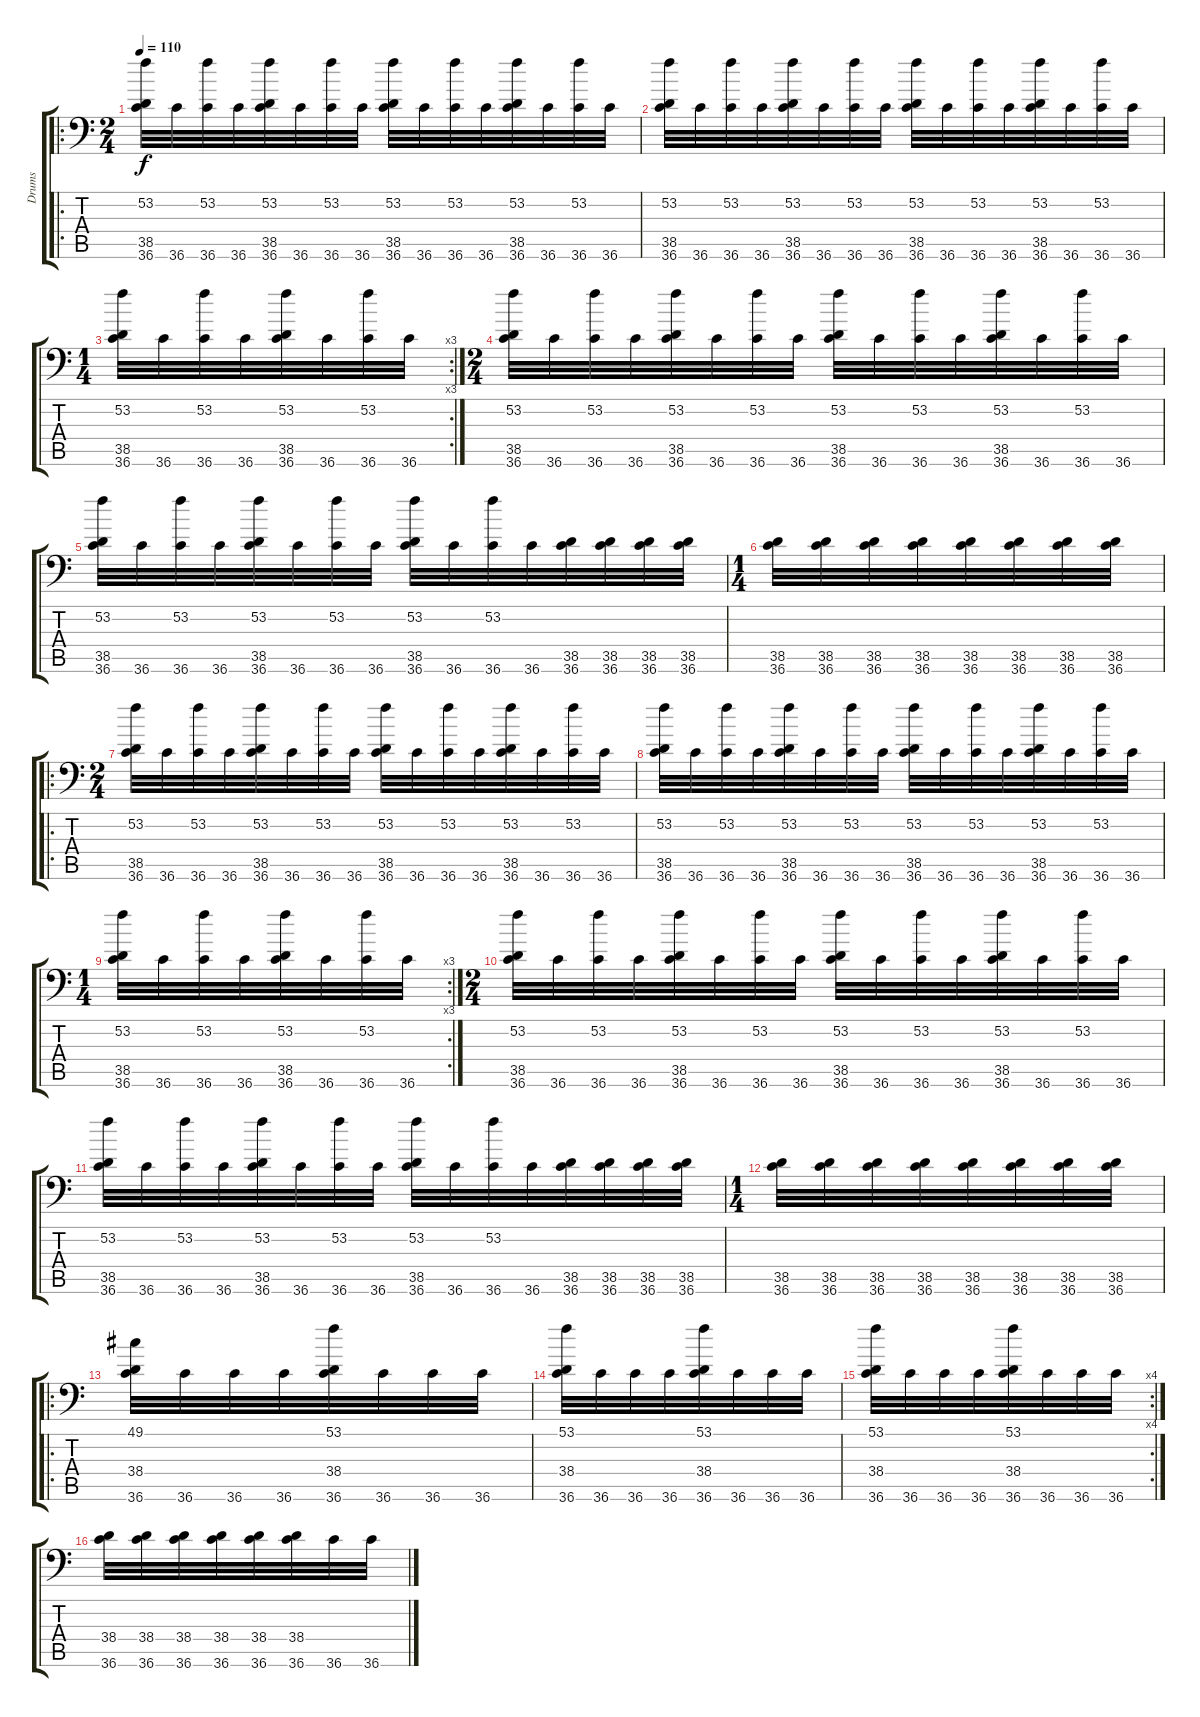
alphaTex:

\track ("Drums" "Drums") {instrument acousticgrandpiano}
\staff {score tabs}
\tuning (C-1 C-1 C-1 C-1 C-1 C-1) {hide}
\ro
\ts (2 4)
\tempo 110
\clef f4
\ks c
(53.2 38.5 36.6).32{dy f} 36.6.32 (53.2 36.6).32 36.6.32 (53.2 38.5 36.6).32 36.6.32 (53.2 36.6).32 36.6.32 (53.2 38.5 36.6).32 36.6.32 (53.2 36.6).32 36.6.32 (53.2 38.5 36.6).32 36.6.32 (53.2 36.6).32 36.6.32 |
(53.2 38.5 36.6).32 36.6.32 (53.2 36.6).32 36.6.32 (53.2 38.5 36.6).32 36.6.32 (53.2 36.6).32 36.6.32 (53.2 38.5 36.6).32 36.6.32 (53.2 36.6).32 36.6.32 (53.2 38.5 36.6).32 36.6.32 (53.2 36.6).32 36.6.32 |
\rc 3
\ts (1 4)
(53.2 38.5 36.6).32 36.6.32 (53.2 36.6).32 36.6.32 (53.2 38.5 36.6).32 36.6.32 (53.2 36.6).32 36.6.32 |
\ts (2 4)
(53.2 38.5 36.6).32 36.6.32 (53.2 36.6).32 36.6.32 (53.2 38.5 36.6).32 36.6.32 (53.2 36.6).32 36.6.32 (53.2 38.5 36.6).32 36.6.32 (53.2 36.6).32 36.6.32 (53.2 38.5 36.6).32 36.6.32 (53.2 36.6).32 36.6.32 |
(53.2 38.5 36.6).32 36.6.32 (53.2 36.6).32 36.6.32 (53.2 38.5 36.6).32 36.6.32 (53.2 36.6).32 36.6.32 (53.2 38.5 36.6).32 36.6.32 (53.2 36.6).32 36.6.32 (38.5 36.6).32 (38.5 36.6).32 (38.5 36.6).32 (38.5 36.6).32 |
\ts (1 4)
(38.5 36.6).32 (38.5 36.6).32 (38.5 36.6).32 (38.5 36.6).32 (38.5 36.6).32 (38.5 36.6).32 (38.5 36.6).32 (38.5 36.6).32 |
\ro
\ts (2 4)
(53.2 38.5 36.6).32 36.6.32 (53.2 36.6).32 36.6.32 (53.2 38.5 36.6).32 36.6.32 (53.2 36.6).32 36.6.32 (53.2 38.5 36.6).32 36.6.32 (53.2 36.6).32 36.6.32 (53.2 38.5 36.6).32 36.6.32 (53.2 36.6).32 36.6.32 |
(53.2 38.5 36.6).32 36.6.32 (53.2 36.6).32 36.6.32 (53.2 38.5 36.6).32 36.6.32 (53.2 36.6).32 36.6.32 (53.2 38.5 36.6).32 36.6.32 (53.2 36.6).32 36.6.32 (53.2 38.5 36.6).32 36.6.32 (53.2 36.6).32 36.6.32 |
\rc 3
\ts (1 4)
(53.2 38.5 36.6).32 36.6.32 (53.2 36.6).32 36.6.32 (53.2 38.5 36.6).32 36.6.32 (53.2 36.6).32 36.6.32 |
\ts (2 4)
(53.2 38.5 36.6).32 36.6.32 (53.2 36.6).32 36.6.32 (53.2 38.5 36.6).32 36.6.32 (53.2 36.6).32 36.6.32 (53.2 38.5 36.6).32 36.6.32 (53.2 36.6).32 36.6.32 (53.2 38.5 36.6).32 36.6.32 (53.2 36.6).32 36.6.32 |
(53.2 38.5 36.6).32 36.6.32 (53.2 36.6).32 36.6.32 (53.2 38.5 36.6).32 36.6.32 (53.2 36.6).32 36.6.32 (53.2 38.5 36.6).32 36.6.32 (53.2 36.6).32 36.6.32 (38.5 36.6).32 (38.5 36.6).32 (38.5 36.6).32 (38.5 36.6).32 |
\ts (1 4)
(38.5 36.6).32 (38.5 36.6).32 (38.5 36.6).32 (38.5 36.6).32 (38.5 36.6).32 (38.5 36.6).32 (38.5 36.6).32 (38.5 36.6).32 |
\ro
(49.1 38.4 36.6).32 36.6.32 36.6.32 36.6.32 (53.1 38.4 36.6).32 36.6.32 36.6.32 36.6.32 |
(53.1 38.4 36.6).32 36.6.32 36.6.32 36.6.32 (53.1 38.4 36.6).32 36.6.32 36.6.32 36.6.32 |
\rc 4
(53.1 38.4 36.6).32 36.6.32 36.6.32 36.6.32 (53.1 38.4 36.6).32 36.6.32 36.6.32 36.6.32 |
(38.4 36.6).32 (38.4 36.6).32 (38.4 36.6).32 (38.4 36.6).32 (38.4 36.6).32 (38.4 36.6).32 36.6.32 36.6.32
